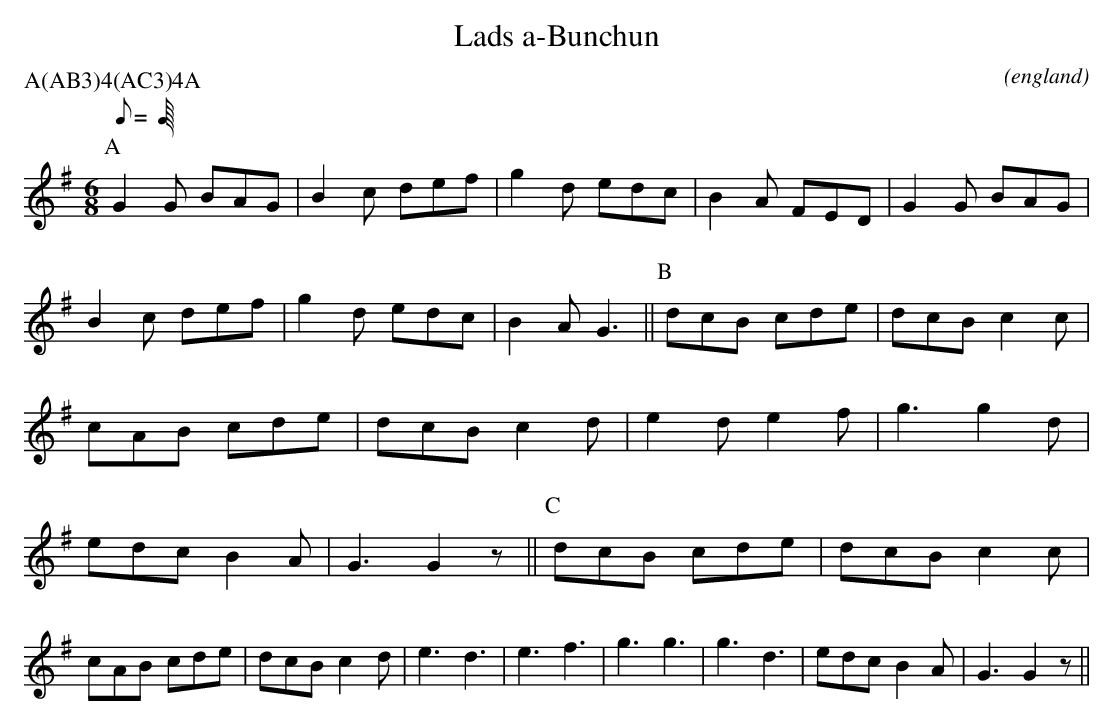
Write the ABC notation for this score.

X:1
T:Lads a-Bunchun
O:england
M:6/8
C:
P:A(AB3)4(AC3)4A
K:G
Q:C3=96
P:A
G2G BAG | B2c def | g2d edc | B2A FED |\
G2G BAG | B2c def | g2d edc | B2A G3  ||\
P:B
dcB cde | dcB c2c | cAB cde | dcB c2d |\
e2d e2f | g3  g2d | edc B2A | G3  G2z ||\
P:C
dcB cde | dcB c2c | cAB cde | dcB c2d |\
e3  d3  | e3  f3  | g3  g3  | g3  d3  |\
edc B2A | G3  G2z ||
